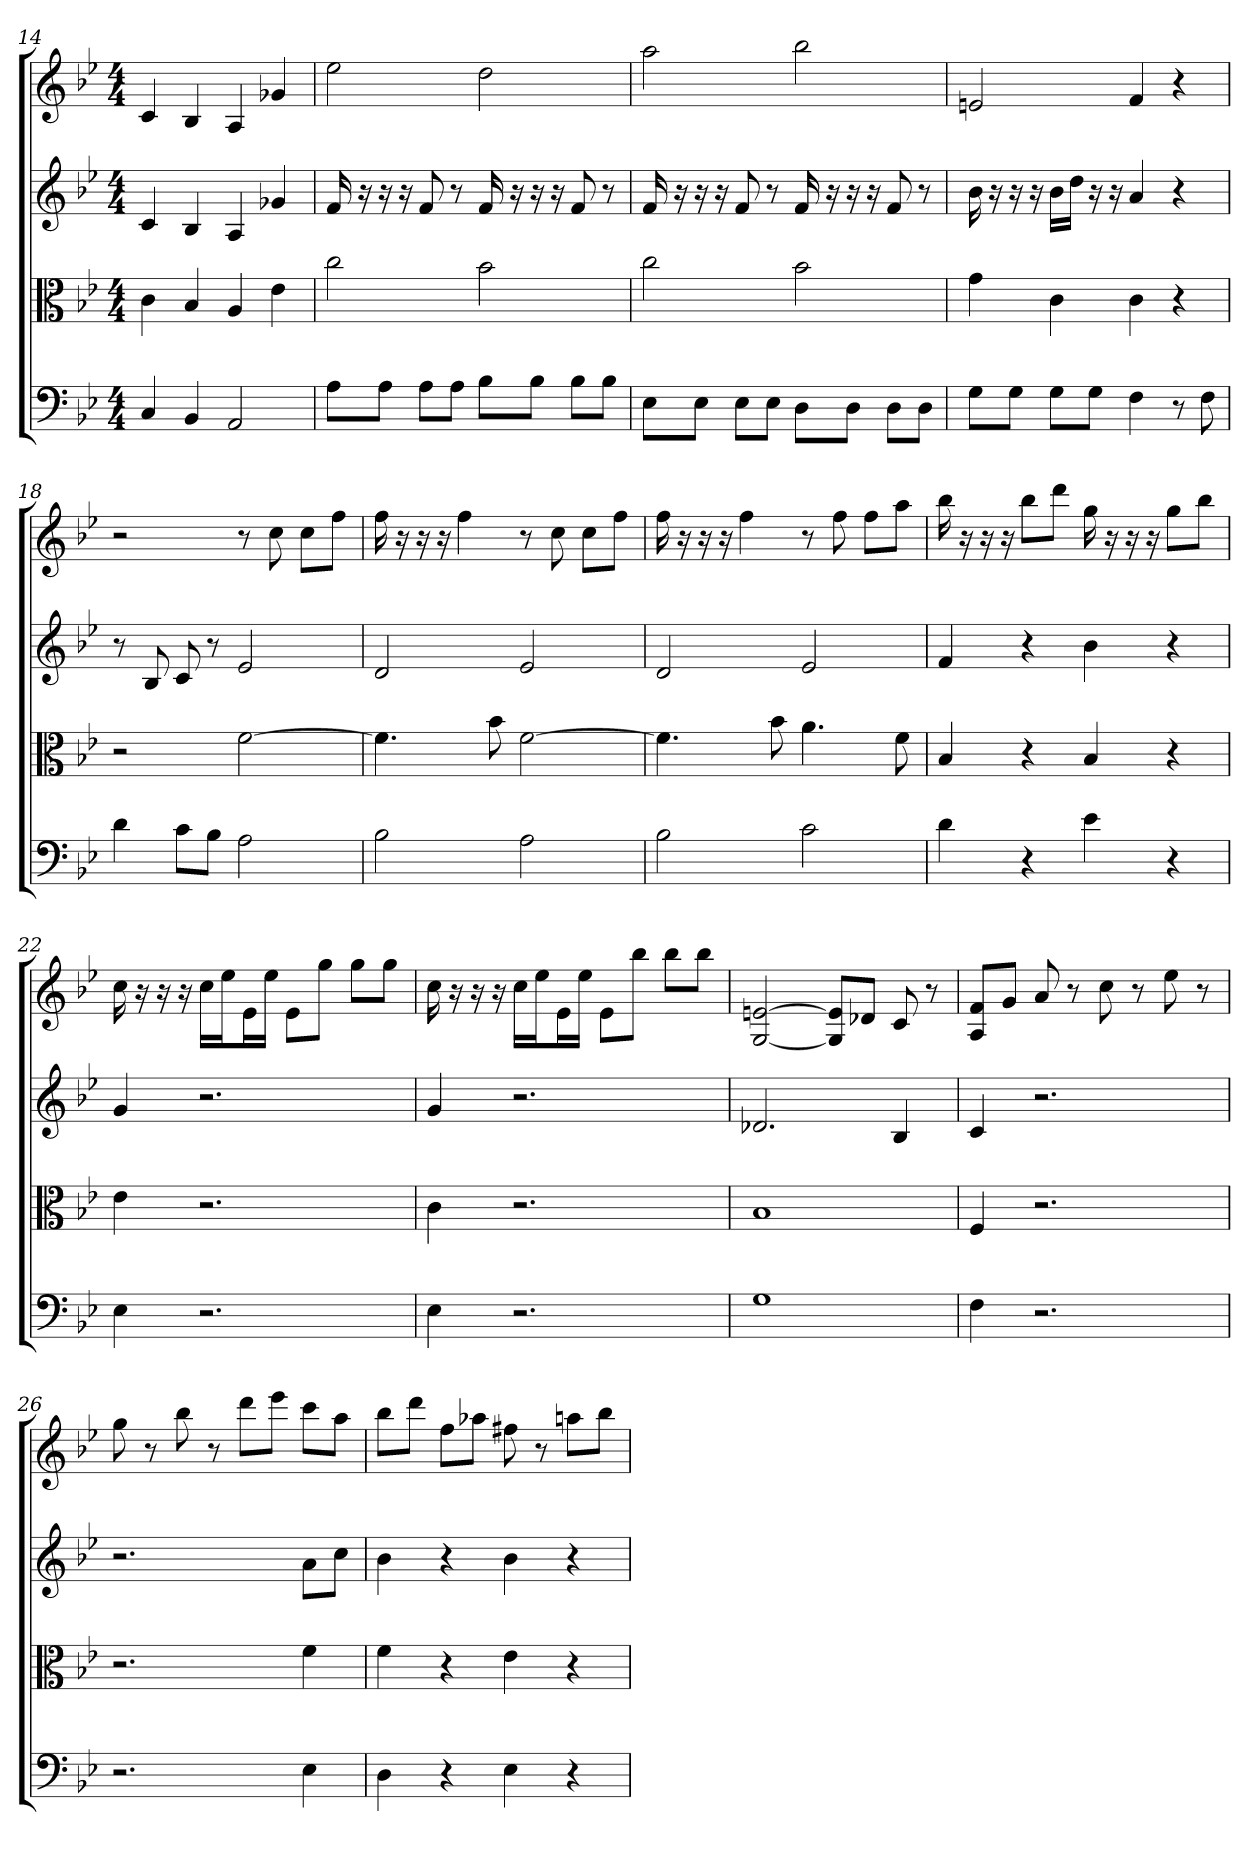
**kern	**kern	**kern	**kern
*part4	*part3	*part2	*part1
*staff4	*staff3	*staff2	*staff1
*clefF4	*clefC3	*clefG2	*clefG2
*k[b-e-]	*k[b-e-]	*k[b-e-]	*k[b-e-]
*g:	*g:	*g:	*g:
*M4/4	*M4/4	*M4/4	*M4/4
=14	=14	=14	=14
4C	4c	4c	4c
4BB-	4B-	4B-	4B-
2AA	4A	4A	4A
.	4e-	4g-X	4g-X
=15	=15	=15	=15
8A\L	2cc	16f	2ee-
.	.	16r	.
8A\J	.	16r	.
.	.	16r	.
8A\L	.	8f	.
8A\J	.	8r	.
8B-\L	2b-	16f	2dd
.	.	16r	.
8B-\J	.	16r	.
.	.	16r	.
8B-\L	.	8f	.
8B-\J	.	8r	.
=16	=16	=16	=16
8E-\L	2cc	16f	2aa
.	.	16r	.
8E-\J	.	16r	.
.	.	16r	.
8E-\L	.	8f	.
8E-\J	.	8r	.
8D\L	2b-	16f	2bb-
.	.	16r	.
8D\J	.	16r	.
.	.	16r	.
8D\L	.	8f	.
8D\J	.	8r	.
=17	=17	=17	=17
8G\L	4g	16b-	2en
.	.	16r	.
8G\J	.	16r	.
.	.	16r	.
8G\L	4c	16b-\LL	.
.	.	16dd\JJ	.
8G\J	.	16r	.
.	.	16r	.
4F	4c	4a	4f
8r	4r	4r	4r
8F	.	.	.
=18	=18	=18	=18
4d	2r	8r	2r
.	.	8B-	.
8c\L	.	8c	.
8B-\J	.	8r	.
2A	[2f	2e-	8r
.	.	.	8cc
.	.	.	8cc\L
.	.	.	8ff\J
=19	=19	=19	=19
2B-	4.f]	2d	16ff
.	.	.	16r
.	.	.	16r
.	.	.	16r
.	.	.	4ff
.	8b-	.	.
2A	[2f	2e-	8r
.	.	.	8cc
.	.	.	8cc\L
.	.	.	8ff\J
=20	=20	=20	=20
2B-	4.f]	2d	16ff
.	.	.	16r
.	.	.	16r
.	.	.	16r
.	.	.	4ff
.	8b-	.	.
2c	4.a	2e-	8r
.	.	.	8ff
.	.	.	8ff\L
.	8f	.	8aa\J
=21	=21	=21	=21
4d	4B-	4f	16bb-
.	.	.	16r
.	.	.	16r
.	.	.	16r
4r	4r	4r	8bb-\L
.	.	.	8ddd\J
4e-	4B-	4b-	16gg
.	.	.	16r
.	.	.	16r
.	.	.	16r
4r	4r	4r	8gg\L
.	.	.	8bb-\J
=22	=22	=22	=22
4E-	4e-	4g	16cc
.	.	.	16r
.	.	.	16r
.	.	.	16r
2.r	2.r	2.r	16cc\LL
.	.	.	16ee-\J
.	.	.	16e-\L
.	.	.	16ee-\JJ
.	.	.	8e-\L
.	.	.	8gg\J
.	.	.	8gg\L
.	.	.	8gg\J
=23	=23	=23	=23
4E-	4c	4g	16cc
.	.	.	16r
.	.	.	16r
.	.	.	16r
2.r	2.r	2.r	16cc\LL
.	.	.	16ee-\J
.	.	.	16e-\L
.	.	.	16ee-\JJ
.	.	.	8e-\L
.	.	.	8bb-\J
.	.	.	8bb-\L
.	.	.	8bb-\J
=24	=24	=24	=24
1G	1B-	2.d-X	[2G [2en
.	.	.	8G]/ 8e]/L
.	.	.	8d-X/J
.	.	4B-	8c
.	.	.	8r
=25	=25	=25	=25
4F	4F	4c	8A/ 8f/L
.	.	.	8g/J
2.r	2.r	2.r	8a
.	.	.	8r
.	.	.	8cc
.	.	.	8r
.	.	.	8ee-
.	.	.	8r
=26	=26	=26	=26
2.r	2.r	2.r	8gg
.	.	.	8r
.	.	.	8bb-
.	.	.	8r
.	.	.	8ddd\L
.	.	.	8eee-\J
4E-	4f	8a\L	8ccc\L
.	.	8cc\J	8aa\J
=27	=27	=27	=27
4D	4f	4b-	8bb-\L
.	.	.	8ddd\J
4r	4r	4r	8ff\L
.	.	.	8aa-X\J
4E-	4e-	4b-	8ff#X
.	.	.	8r
4r	4r	4r	8aan\L
.	.	.	8bb-\J
=	=	=	=
*-	*-	*-	*-
